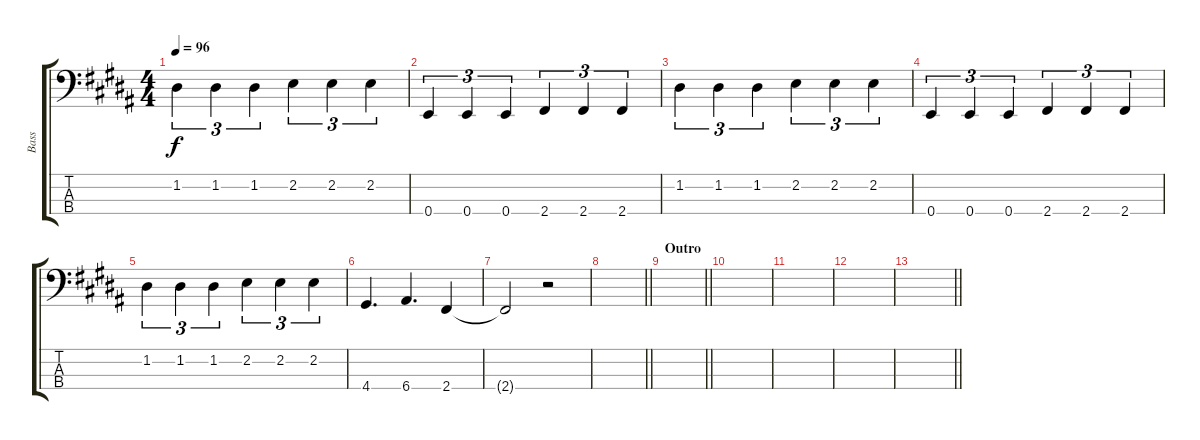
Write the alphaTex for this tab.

\track ("Bass" "Bass") {instrument acousticbass}
\staff {score tabs}
\tuning (G2 D2 A1 E1) {hide}
\ts (4 4)
\tempo 96
\clef f4
\ks b
1.2.4{tu (3 2) dy f} 1.2.4{tu (3 2)} 1.2.4{tu (3 2)} 2.2.4{tu (3 2)} 2.2.4{tu (3 2)} 2.2.4{tu (3 2)} |
0.4.4{tu (3 2)} 0.4.4{tu (3 2)} 0.4.4{tu (3 2)} 2.4.4{tu (3 2)} 2.4.4{tu (3 2)} 2.4.4{tu (3 2)} |
1.2.4{tu (3 2)} 1.2.4{tu (3 2)} 1.2.4{tu (3 2)} 2.2.4{tu (3 2)} 2.2.4{tu (3 2)} 2.2.4{tu (3 2)} |
0.4.4{tu (3 2)} 0.4.4{tu (3 2)} 0.4.4{tu (3 2)} 2.4.4{tu (3 2)} 2.4.4{tu (3 2)} 2.4.4{tu (3 2)} |
1.2.4{tu (3 2)} 1.2.4{tu (3 2)} 1.2.4{tu (3 2)} 2.2.4{tu (3 2)} 2.2.4{tu (3 2)} 2.2.4{tu (3 2)} |
4.4.4{d} 6.4.4{d} 2.4.4 |
2.4{t}.2 r.2 |
\barLineRight lightlight
|
\section ("" "Outro")
\barLineRight lightlight
|
|
|
|
\barLineRight lightlight
